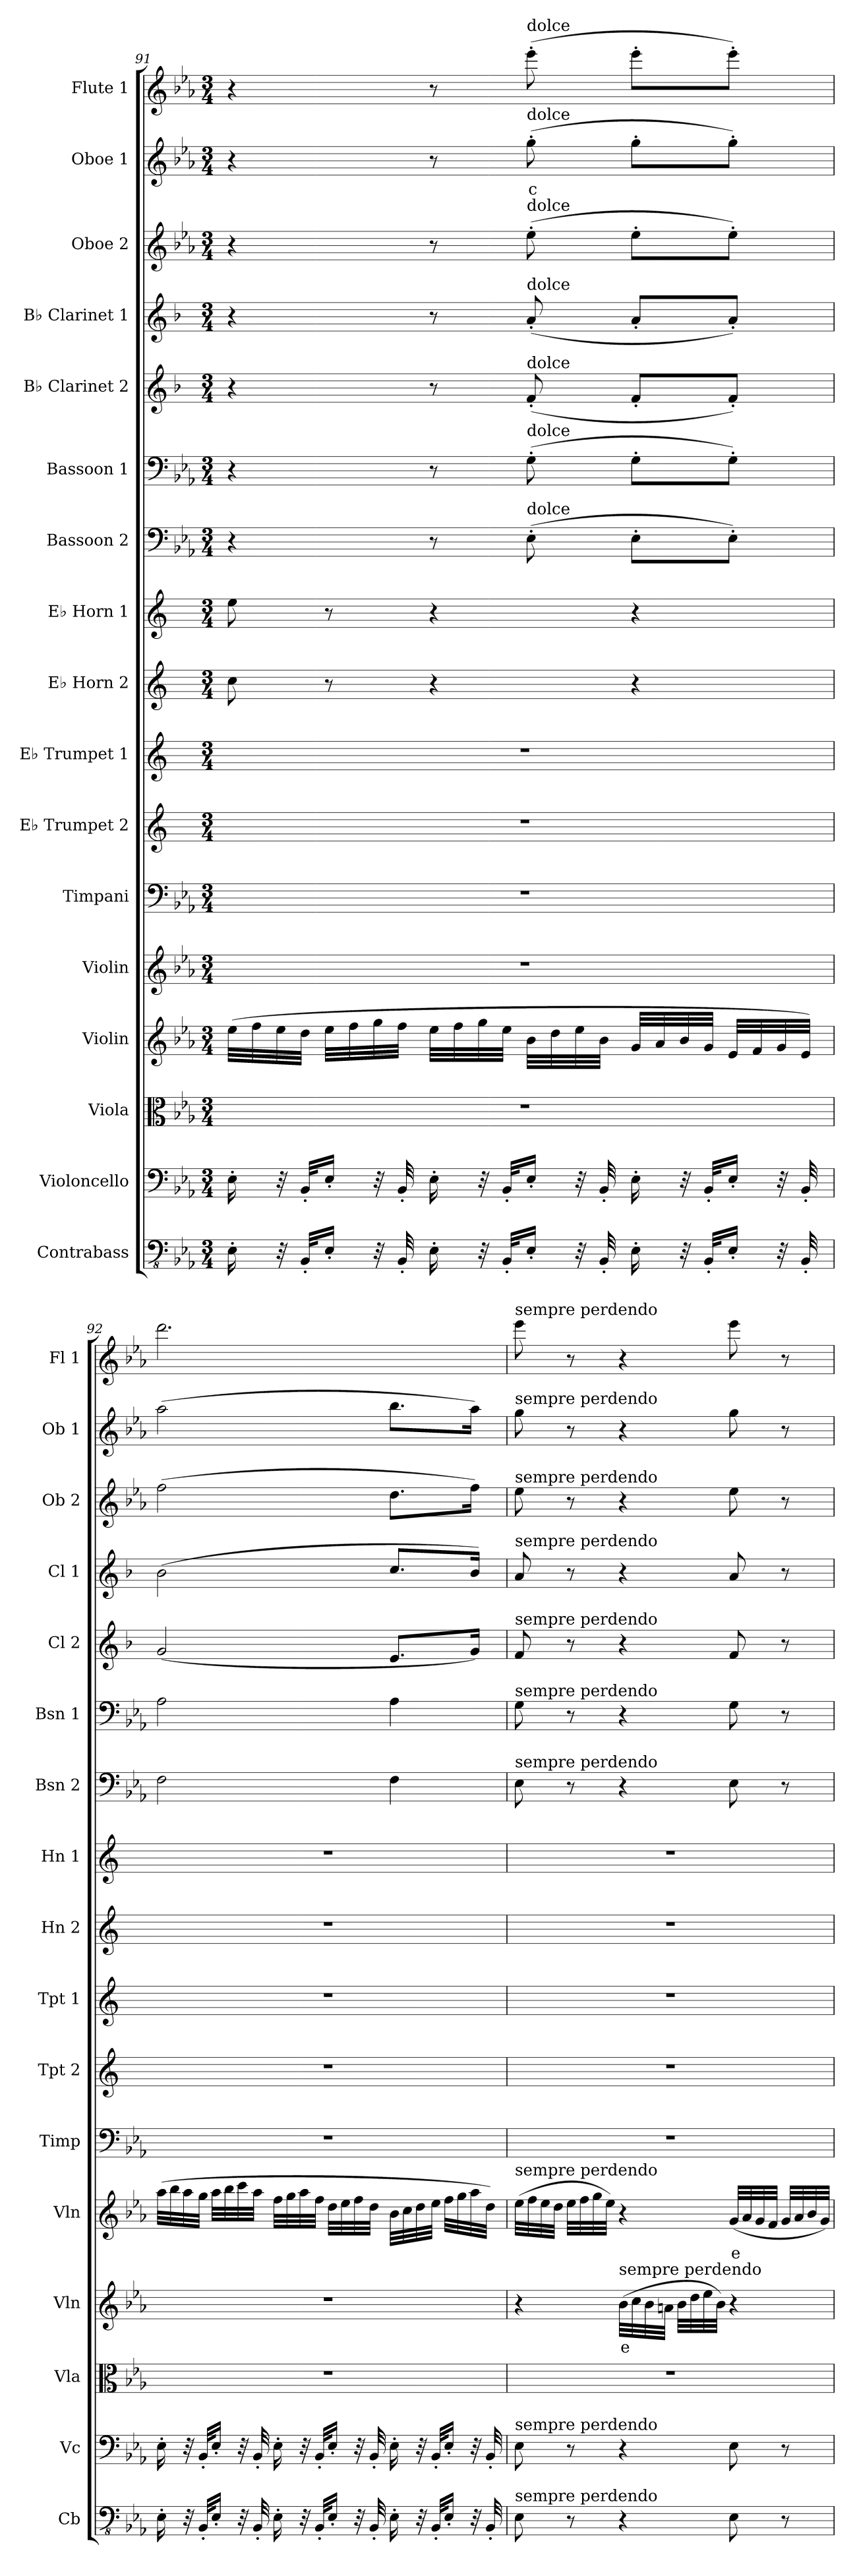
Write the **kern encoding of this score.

**kern	**kern	**kern	**kern	**text	**kern	**text	**kern	**kern	**kern	**kern	**kern	**kern	**kern	**kern	**kern	**kern	**kern	**text	**kern
*part17	*part16	*part15	*part14	*part14	*part13	*part13	*part12	*part11	*part10	*part9	*part8	*part7	*part6	*part5	*part4	*part3	*part2	*part2	*part1
*staff17	*staff16	*staff15	*staff14	*staff14	*staff13	*staff13	*staff12	*staff11	*staff10	*staff9	*staff8	*staff7	*staff6	*staff5	*staff4	*staff3	*staff2	*staff2	*staff1
*I"Contrabass	*I"Violoncello	*I"Viola	*I"Violin	*	*I"Violin	*	*I"Timpani	*I"E♭ Trumpet 2	*I"E♭ Trumpet 1	*I"E♭ Horn 2	*I"E♭ Horn 1	*I"Bassoon 2	*I"Bassoon 1	*I"B♭ Clarinet 2	*I"B♭ Clarinet 1	*I"Oboe 2	*I"Oboe 1	*	*I"Flute 1
*I'Cb	*I'Vc	*I'Vla	*I'Vln	*	*I'Vln	*	*I'Timp	*I'Tpt 2	*I'Tpt 1	*I'Hn 2	*I'Hn 1	*I'Bsn 2	*I'Bsn 1	*I'Cl 2	*I'Cl 1	*I'Ob 2	*I'Ob 1	*	*I'Fl 1
*clefFv4	*clefF4	*clefC3	*clefG2	*	*clefG2	*	*clefF4	*clefG2	*clefG2	*clefG2	*clefG2	*clefF4	*clefF4	*clefG2	*clefG2	*clefG2	*clefG2	*	*clefG2
*	*	*	*	*	*	*	*	*ITrd-2c-3	*ITrd-2c-3	*ITrd5c9	*ITrd5c9	*	*	*ITrd1c2	*ITrd1c2	*	*	*	*
*k[b-e-a-]	*k[b-e-a-]	*k[b-e-a-]	*k[b-e-a-]	*	*k[b-e-a-]	*	*k[b-e-a-]	*k[b-e-a-]	*k[b-e-a-]	*k[b-e-a-]	*k[b-e-a-]	*k[b-e-a-]	*k[b-e-a-]	*k[b-e-a-]	*k[b-e-a-]	*k[b-e-a-]	*k[b-e-a-]	*	*k[b-e-a-]
*M3/4	*M3/4	*M3/4	*M3/4	*	*M3/4	*	*M3/4	*M3/4	*M3/4	*M3/4	*M3/4	*M3/4	*M3/4	*M3/4	*M3/4	*M3/4	*M3/4	*	*M3/4
=91	=91	=91	=91	=91	=91	=91	=91	=91	=91	=91	=91	=91	=91	=91	=91	=91	=91	=91	=91
16EE-'\	16E-'\	2.r	(>32ee-\LLL	.	2.r	.	2.r	2.r	2.r	8e-\	8g\	4r	4r	4r	4r	4r	4r	.	4r
.	.	.	32ff\	.	.	.	.	.	.	.	.	.	.	.	.	.	.	.	.
32r	32r	.	32ee-\	.	.	.	.	.	.	.	.	.	.	.	.	.	.	.	.
32BBB-'/KLL	32BB-'/KLL	.	32dd\JJJ	.	.	.	.	.	.	.	.	.	.	.	.	.	.	.	.
16EE-'/JJ	16E-'/JJ	.	32ee-\LLL	.	.	.	.	.	.	8r	8r	.	.	.	.	.	.	.	.
.	.	.	32ff\	.	.	.	.	.	.	.	.	.	.	.	.	.	.	.	.
32r	32r	.	32gg\	.	.	.	.	.	.	.	.	.	.	.	.	.	.	.	.
32BBB-'/	32BB-'/	.	32ff\JJJ	.	.	.	.	.	.	.	.	.	.	.	.	.	.	.	.
16EE-'\	16E-'\	.	32ee-\LLL	.	.	.	.	.	.	4r	4r	8r	8r	8r	8r	8r	8r	.	8r
.	.	.	32ff\	.	.	.	.	.	.	.	.	.	.	.	.	.	.	.	.
32r	32r	.	32gg\	.	.	.	.	.	.	.	.	.	.	.	.	.	.	.	.
32BBB-'/KLL	32BB-'/KLL	.	32ee-\JJJ	.	.	.	.	.	.	.	.	.	.	.	.	.	.	.	.
!	!	!	!	!	!	!	!	!	!	!	!	!	!	!	!	!	!	!	!LO:TX:a:t=dolce
!	!	!	!	!	!	!	!	!	!	!	!	!	!	!	!	!	!LO:TX:a:t=dolce	!	!
!	!	!	!	!	!	!	!	!	!	!	!	!	!	!	!	!LO:TX:a:t=dolce	!	!	!
!	!	!	!	!	!	!	!	!	!	!	!	!	!	!	!LO:TX:a:t=dolce	!	!	!	!
!	!	!	!	!	!	!	!	!	!	!	!	!	!	!LO:TX:a:t=dolce	!	!	!	!	!
!	!	!	!	!	!	!	!	!	!	!	!	!	!LO:TX:a:t=dolce	!	!	!	!	!	!
!	!	!	!	!	!	!	!	!	!	!	!	!LO:TX:a:t=dolce	!	!	!	!	!	!	!
!	!	!	!	!	!	!	!	!	!	!	!	!	!	!	!	!	!	!LO:LY:b:color=#FF0000	!
16EE-'/JJ	16E-'/JJ	.	32b-\LLL	.	.	.	.	.	.	.	.	(>8E-'\	(>8G'\	(<8e-'/	(<8g'/	(>8ee-'\	(>8gg'\	c	(>8eee-'\
.	.	.	32dd\	.	.	.	.	.	.	.	.	.	.	.	.	.	.	.	.
32r	32r	.	32ee-\	.	.	.	.	.	.	.	.	.	.	.	.	.	.	.	.
32BBB-'/	32BB-'/	.	32b-\JJJ	.	.	.	.	.	.	.	.	.	.	.	.	.	.	.	.
16EE-'\	16E-'\	.	32g/LLL	.	.	.	.	.	.	4r	4r	8E-'\L	8G'\L	8e-'/L	8g'/L	8ee-'\L	8gg'\L	.	8eee-'\L
.	.	.	32a-/	.	.	.	.	.	.	.	.	.	.	.	.	.	.	.	.
32r	32r	.	32b-/	.	.	.	.	.	.	.	.	.	.	.	.	.	.	.	.
32BBB-'/KLL	32BB-'/KLL	.	32g/JJJ	.	.	.	.	.	.	.	.	.	.	.	.	.	.	.	.
16EE-'/JJ	16E-'/JJ	.	32e-/LLL	.	.	.	.	.	.	.	.	8E-'\J)	8G'\J)	8e-'/J)	8g'/J)	8ee-'\J)	8gg'\J)	.	8eee-'\J)
.	.	.	32f/	.	.	.	.	.	.	.	.	.	.	.	.	.	.	.	.
32r	32r	.	32g/	.	.	.	.	.	.	.	.	.	.	.	.	.	.	.	.
32BBB-'/	32BB-'/	.	32e-/JJJ)	.	.	.	.	.	.	.	.	.	.	.	.	.	.	.	.
!!LO:PB:g=z
=92	=92	=92	=92	=92	=92	=92	=92	=92	=92	=92	=92	=92	=92	=92	=92	=92	=92	=92	=92
16EE-'\	16E-'\	2.r	2.r	.	(>32aa-\LLL	.	2.r	2.r	2.r	2.r	2.r	2F\	2A-\	(<2f/	(>2a-\	(>2ff\	(>2aa-\	.	2.ddd\
.	.	.	.	.	32bb-\	.	.	.	.	.	.	.	.	.	.	.	.	.	.
32r	32r	.	.	.	32aa-\	.	.	.	.	.	.	.	.	.	.	.	.	.	.
32BBB-'/KLL	32BB-'/KLL	.	.	.	32gg\JJJ	.	.	.	.	.	.	.	.	.	.	.	.	.	.
16EE-'/JJ	16E-'/JJ	.	.	.	32aa-\LLL	.	.	.	.	.	.	.	.	.	.	.	.	.	.
.	.	.	.	.	32bb-\	.	.	.	.	.	.	.	.	.	.	.	.	.	.
32r	32r	.	.	.	32ccc\	.	.	.	.	.	.	.	.	.	.	.	.	.	.
32BBB-'/	32BB-'/	.	.	.	32aa-\JJJ	.	.	.	.	.	.	.	.	.	.	.	.	.	.
16EE-'\	16E-'\	.	.	.	32ff\LLL	.	.	.	.	.	.	.	.	.	.	.	.	.	.
.	.	.	.	.	32gg\	.	.	.	.	.	.	.	.	.	.	.	.	.	.
32r	32r	.	.	.	32aa-\	.	.	.	.	.	.	.	.	.	.	.	.	.	.
32BBB-'/KLL	32BB-'/KLL	.	.	.	32ff\JJJ	.	.	.	.	.	.	.	.	.	.	.	.	.	.
16EE-'/JJ	16E-'/JJ	.	.	.	32dd\LLL	.	.	.	.	.	.	.	.	.	.	.	.	.	.
.	.	.	.	.	32ee-\	.	.	.	.	.	.	.	.	.	.	.	.	.	.
32r	32r	.	.	.	32ff\	.	.	.	.	.	.	.	.	.	.	.	.	.	.
32BBB-'/	32BB-'/	.	.	.	32dd\JJJ	.	.	.	.	.	.	.	.	.	.	.	.	.	.
16EE-'\	16E-'\	.	.	.	32b-\LLL	.	.	.	.	.	.	4F\	4A-\	8.d/L	8.b-/L	8.dd\L	8.bb-\L	.	.
.	.	.	.	.	32cc\	.	.	.	.	.	.	.	.	.	.	.	.	.	.
32r	32r	.	.	.	32dd\	.	.	.	.	.	.	.	.	.	.	.	.	.	.
32BBB-'/KLL	32BB-'/KLL	.	.	.	32ee-\JJJ	.	.	.	.	.	.	.	.	.	.	.	.	.	.
16EE-'/JJ	16E-'/JJ	.	.	.	32ff\LLL	.	.	.	.	.	.	.	.	.	.	.	.	.	.
.	.	.	.	.	32gg\	.	.	.	.	.	.	.	.	.	.	.	.	.	.
32r	32r	.	.	.	32aa-\	.	.	.	.	.	.	.	.	16f/Jk)	16a-/Jk)	16ff\Jk)	16aa-\Jk)	.	.
32BBB-'/	32BB-'/	.	.	.	32dd\JJJ)	.	.	.	.	.	.	.	.	.	.	.	.	.	.
=93	=93	=93	=93	=93	=93	=93	=93	=93	=93	=93	=93	=93	=93	=93	=93	=93	=93	=93	=93
!	!	!	!	!	!	!	!	!	!	!	!	!	!	!	!	!	!	!	!LO:TX:a:t=sempre perdendo
!	!	!	!	!	!	!	!	!	!	!	!	!	!	!	!	!	!LO:TX:a:t=sempre perdendo	!	!
!	!	!	!	!	!	!	!	!	!	!	!	!	!	!	!	!LO:TX:a:t=sempre perdendo	!	!	!
!	!	!	!	!	!	!	!	!	!	!	!	!	!	!	!LO:TX:a:t=sempre perdendo	!	!	!	!
!	!	!	!	!	!	!	!	!	!	!	!	!	!	!LO:TX:a:t=sempre perdendo	!	!	!	!	!
!	!	!	!	!	!	!	!	!	!	!	!	!	!LO:TX:a:t=sempre perdendo	!	!	!	!	!	!
!	!	!	!	!	!	!	!	!	!	!	!	!LO:TX:a:t=sempre perdendo	!	!	!	!	!	!	!
!	!	!	!	!	!LO:TX:a:t=sempre perdendo	!	!	!	!	!	!	!	!	!	!	!	!	!	!
!	!LO:TX:a:t=sempre perdendo	!	!	!	!	!	!	!	!	!	!	!	!	!	!	!	!	!	!
!LO:TX:a:t=sempre perdendo	!	!	!	!	!	!	!	!	!	!	!	!	!	!	!	!	!	!	!
8EE-\	8E-\	2.r	4r	.	(>32ee-\LLL	.	2.r	2.r	2.r	2.r	2.r	8E-\	8G\	8e-/	8g/	8ee-\	8gg\	.	8eee-\
.	.	.	.	.	32ff\	.	.	.	.	.	.	.	.	.	.	.	.	.	.
.	.	.	.	.	32ee-\	.	.	.	.	.	.	.	.	.	.	.	.	.	.
.	.	.	.	.	32dd\JJJ	.	.	.	.	.	.	.	.	.	.	.	.	.	.
8r	8r	.	.	.	32ee-\LLL	.	.	.	.	.	.	8r	8r	8r	8r	8r	8r	.	8r
.	.	.	.	.	32ff\	.	.	.	.	.	.	.	.	.	.	.	.	.	.
.	.	.	.	.	32gg\	.	.	.	.	.	.	.	.	.	.	.	.	.	.
.	.	.	.	.	32ee-\JJJ)	.	.	.	.	.	.	.	.	.	.	.	.	.	.
!	!	!	!LO:TX:a:t=sempre perdendo	!	!	!	!	!	!	!	!	!	!	!	!	!	!	!	!
!	!	!	!	!LO:LY:b:color=#FF0000	!	!	!	!	!	!	!	!	!	!	!	!	!	!	!
4r	4r	.	(>32b-\LLL	e	4r	.	.	.	.	.	.	4r	4r	4r	4r	4r	4r	.	4r
.	.	.	32cc\	.	.	.	.	.	.	.	.	.	.	.	.	.	.	.	.
.	.	.	32b-\	.	.	.	.	.	.	.	.	.	.	.	.	.	.	.	.
.	.	.	32an\JJJ	.	.	.	.	.	.	.	.	.	.	.	.	.	.	.	.
.	.	.	32b-\LLL	.	.	.	.	.	.	.	.	.	.	.	.	.	.	.	.
.	.	.	32dd\	.	.	.	.	.	.	.	.	.	.	.	.	.	.	.	.
.	.	.	32ee-\	.	.	.	.	.	.	.	.	.	.	.	.	.	.	.	.
.	.	.	32b-\JJJ)	.	.	.	.	.	.	.	.	.	.	.	.	.	.	.	.
!	!	!	!	!	!	!LO:LY:b:color=#FF0000	!	!	!	!	!	!	!	!	!	!	!	!	!
8EE-\	8E-\	.	4r	.	(<32g/LLL	e	.	.	.	.	.	8E-\	8G\	8e-/	8g/	8ee-\	8gg\	.	8eee-\
.	.	.	.	.	32a-/	.	.	.	.	.	.	.	.	.	.	.	.	.	.
.	.	.	.	.	32g/	.	.	.	.	.	.	.	.	.	.	.	.	.	.
.	.	.	.	.	32f/JJJ	.	.	.	.	.	.	.	.	.	.	.	.	.	.
8r	8r	.	.	.	32g/LLL	.	.	.	.	.	.	8r	8r	8r	8r	8r	8r	.	8r
.	.	.	.	.	32a-/	.	.	.	.	.	.	.	.	.	.	.	.	.	.
.	.	.	.	.	32b-/	.	.	.	.	.	.	.	.	.	.	.	.	.	.
.	.	.	.	.	32g/JJJ)	.	.	.	.	.	.	.	.	.	.	.	.	.	.
=	=	=	=	=	=	=	=	=	=	=	=	=	=	=	=	=	=	=	=
*-	*-	*-	*-	*-	*-	*-	*-	*-	*-	*-	*-	*-	*-	*-	*-	*-	*-	*-	*-
